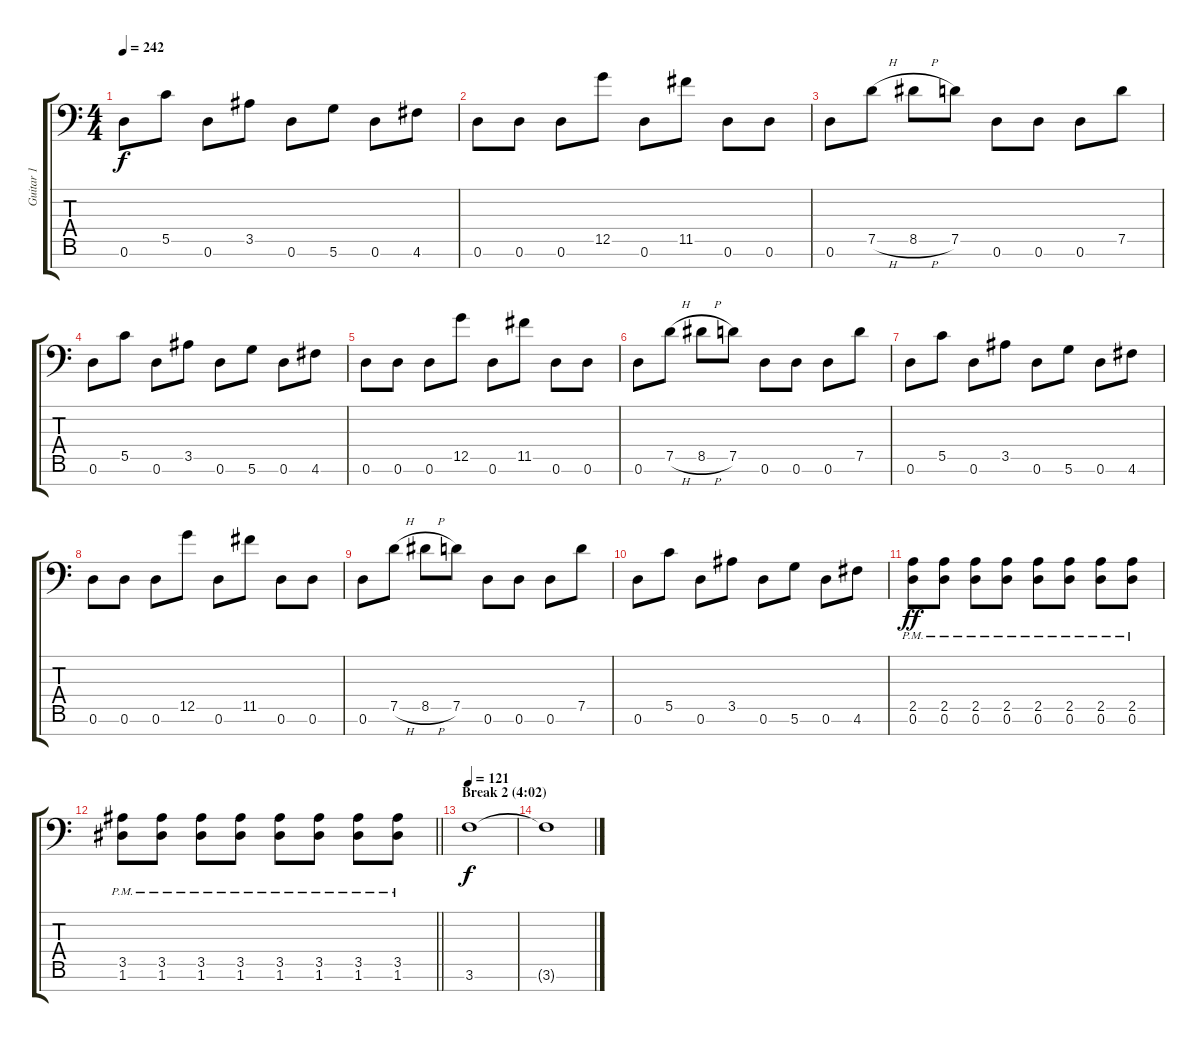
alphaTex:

\track ("Guitar 1" "Guitar 1") {instrument distortionguitar}
\staff {score tabs}
\tuning (D4 A3 F3 C3 G2 D2 A1) {hide}
\ts (4 4)
\tempo 242
\clef f4
\ks c
0.6.8{dy f} 5.5.8 0.6.8 3.5.8 0.6.8 5.6.8 0.6.8 4.6.8 |
0.6.8 0.6.8 0.6.8 12.5.8 0.6.8 11.5.8 0.6.8 0.6.8 |
0.6.8 7.5{h}.8 8.5{h}.8 7.5.8 0.6.8 0.6.8 0.6.8 7.5.8 |
0.6.8 5.5.8 0.6.8 3.5.8 0.6.8 5.6.8 0.6.8 4.6.8 |
0.6.8 0.6.8 0.6.8 12.5.8 0.6.8 11.5.8 0.6.8 0.6.8 |
0.6.8 7.5{h}.8 8.5{h}.8 7.5.8 0.6.8 0.6.8 0.6.8 7.5.8 |
0.6.8 5.5.8 0.6.8 3.5.8 0.6.8 5.6.8 0.6.8 4.6.8 |
0.6.8 0.6.8 0.6.8 12.5.8 0.6.8 11.5.8 0.6.8 0.6.8 |
0.6.8 7.5{h}.8 8.5{h}.8 7.5.8 0.6.8 0.6.8 0.6.8 7.5.8 |
0.6.8 5.5.8 0.6.8 3.5.8 0.6.8 5.6.8 0.6.8 4.6.8 |
(2.5{pm} 0.6{pm}).8{dy ff} (2.5{pm} 0.6{pm}).8 (2.5{pm} 0.6{pm}).8 (2.5{pm} 0.6{pm}).8 (2.5{pm} 0.6{pm}).8 (2.5{pm} 0.6{pm}).8 (2.5{pm} 0.6{pm}).8 (2.5{pm} 0.6{pm}).8 |
\barLineRight lightlight
(3.5{pm} 1.6{pm}).8 (3.5{pm} 1.6{pm}).8 (3.5{pm} 1.6{pm}).8 (3.5{pm} 1.6{pm}).8 (3.5{pm} 1.6{pm}).8 (3.5{pm} 1.6{pm}).8 (3.5{pm} 1.6{pm}).8 (3.5{pm} 1.6{pm}).8 |
\section ("" "Break 2 (4:02)")
\tempo 121
3.6.1{dy f volume 0} |
3.6{t}.1
